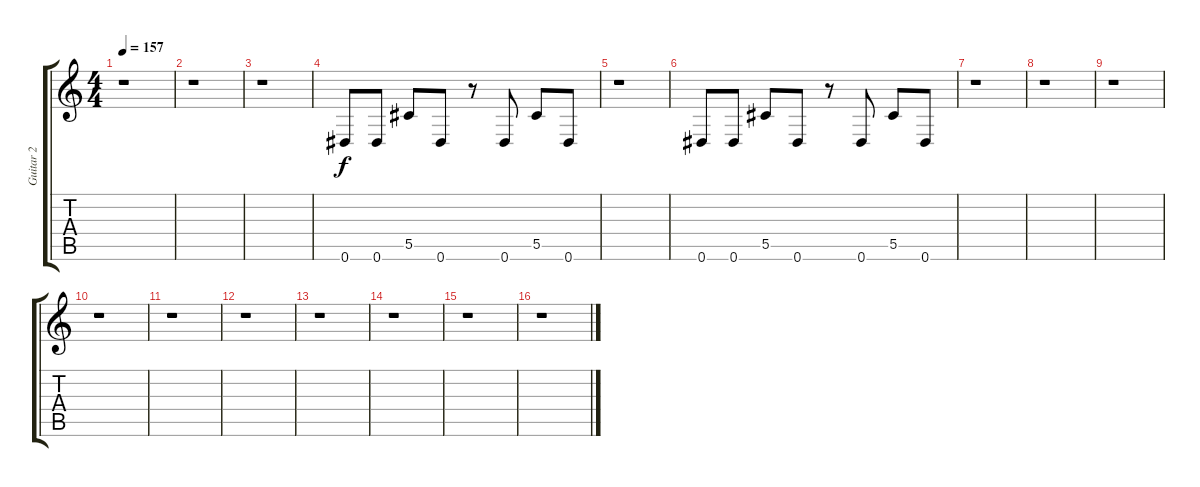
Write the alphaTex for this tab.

\track ("Guitar 2" "Guitar 2") {instrument distortionguitar}
\staff {score tabs}
\tuning (Eb4 Bb3 Gb3 Db3 Ab2 Eb2) {hide}
\ts (4 4)
\tempo 157
\clef g2
\ks c
r.1{dy f} |
r.1 |
r.1 |
0.6.8{balance 4} 0.6.8 5.5.8 0.6.8{balance 12} r.8 0.6.8{balance 4} 5.5.8 0.6.8{balance 12} |
r.1 |
0.6.8 0.6.8 5.5.8 0.6.8 r.8 0.6.8 5.5.8 0.6.8 |
r.1 |
r.1 |
r.1 |
r.1 |
r.1 |
r.1 |
r.1 |
r.1 |
r.1 |
r.1
